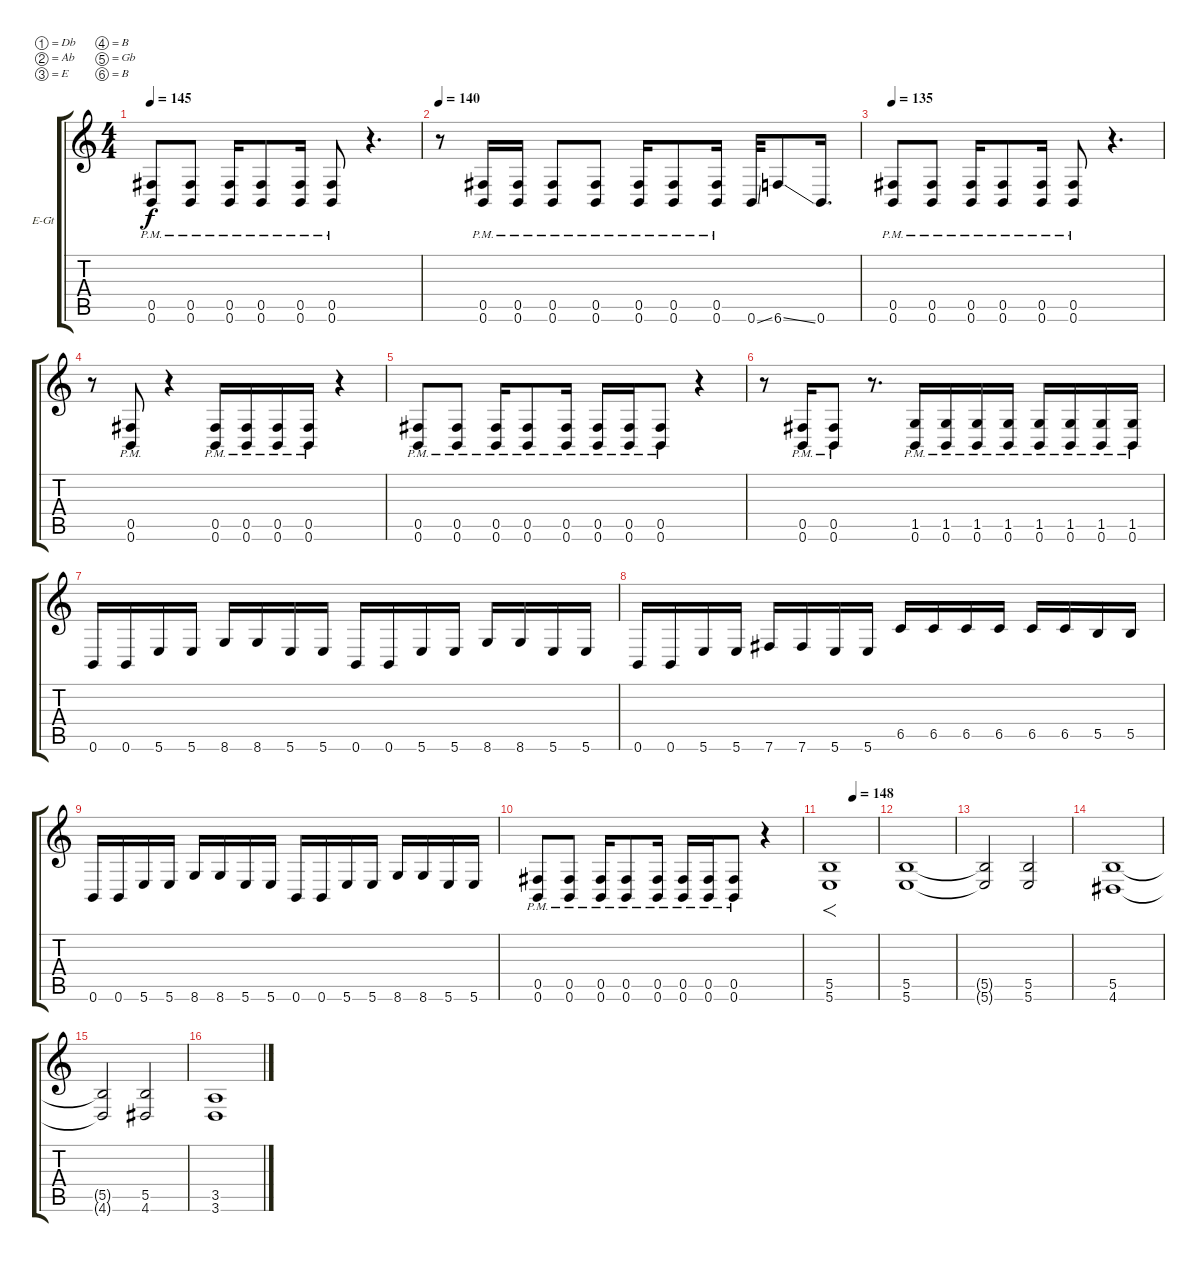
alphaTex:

\defaultSystemsLayout 4
\bracketExtendMode groupsimilarinstruments
\firstSystemTrackNameOrientation horizontal
\otherSystemsTrackNameOrientation horizontal
\track ("Guitar ll" "E-Gt") {instrument overdrivenguitar}
\staff {score tabs}
\tuning (Db4 Ab3 E3 B2 Gb2 B1)
\ts (4 4)
\tempo 145
\clef g2
\scale
1.03909
\ks c
(0.6{pm} 0.5{pm}).8{dy f} (0.6{pm} 0.5{pm}).8 (0.6{pm} 0.5{pm}).16 (0.6{pm} 0.5{pm}).8 (0.6{pm} 0.5{pm}).16 (0.6{pm} 0.5{pm}).8 r.4{d} |
\tempo 140
\scale
0.960908 r.8 (0.6{pm} 0.5{pm}).16 (0.6{pm} 0.5{pm}).16 (0.6{pm} 0.5{pm}).8 (0.6{pm} 0.5{pm}).8 (0.6{pm} 0.5{pm}).16 (0.6{pm} 0.5{pm}).8 (0.6{pm} 0.5{pm}).16 0.6{ss}.32 6.6{ss}.8 0.6.16{d} |
\tempo 135
\scale
1.03909 (0.6{pm} 0.5{pm}).8 (0.6{pm} 0.5{pm}).8 (0.6{pm} 0.5{pm}).16 (0.6{pm} 0.5{pm}).8 (0.6{pm} 0.5{pm}).16 (0.6{pm} 0.5{pm}).8 r.4{d} |
\scale
0.960908 r.8 (0.6{pm} 0.5{pm}).8 r.4 (0.6{pm} 0.5{pm}).16 (0.6{pm} 0.5{pm}).16 (0.6{pm} 0.5{pm}).16 (0.6{pm} 0.5{pm}).16 r.4 |
\scale
1.03909 (0.6{pm} 0.5{pm}).8 (0.6{pm} 0.5{pm}).8 (0.6{pm} 0.5{pm}).16 (0.6{pm} 0.5{pm}).8 (0.6{pm} 0.5{pm}).16 (0.6{pm} 0.5{pm}).16 (0.5{pm} 0.6{pm}).16 (0.5{pm} 0.6{pm}).8 r.4 |
\scale
0.960908 r.8 (0.6{pm} 0.5{pm}).16 (0.6{pm} 0.5{pm}).8 r.8{d} (1.5{pm} 0.6{pm}).16 (0.6{pm} 1.5{pm}).16 (0.6{pm} 1.5{pm}).16 (0.6{pm} 1.5{pm}).16 (0.6{pm} 1.5{pm}).16 (0.6{pm} 1.5{pm}).16 (0.6{pm} 1.5{pm}).16 (0.6{pm} 1.5{pm}).16 |
\scale
1.03909 0.6.16 0.6.16 5.6.16 5.6.16 8.6.16 8.6.16 5.6.16 5.6.16 0.6.16 0.6.16 5.6.16 5.6.16 8.6.16 8.6.16 5.6.16 5.6.16 |
\scale
0.960908 0.6.16 0.6.16 5.6.16 5.6.16 7.6.16 7.6.16 5.6.16 5.6.16 6.5.16 6.5.16 6.5.16 6.5.16 6.5.16 6.5.16 5.5.16 5.5.16 |
\scale
1.03909 0.6.16 0.6.16 5.6.16 5.6.16 8.6.16 8.6.16 5.6.16 5.6.16 0.6.16 0.6.16 5.6.16 5.6.16 8.6.16 8.6.16 5.6.16 5.6.16 |
\scale
0.960908 (0.6{pm} 0.5{pm}).8 (0.6{pm} 0.5{pm}).8 (0.6{pm} 0.5{pm}).16 (0.6{pm} 0.5{pm}).8 (0.6{pm} 0.5{pm}).16 (0.6{pm} 0.5{pm}).16 (0.6{pm} 0.5{pm}).16 (0.6{pm} 0.5{pm}).8 r.4 |
\tempo (148 0.5)
\scale
1.03909 (5.6 5.5).1{f} |
\scale
0.960908 (5.6 5.5).1 |
\scale
1.03909 (5.5{t} 5.6{t}).2 (5.6 5.5).2 |
\scale
0.960908 (5.5 4.6).1 |
\scale
1.03909 (4.6{t} 5.5{t}).2 (5.5 4.6).2 |
\scale
0.960908 (3.6 3.5).1
